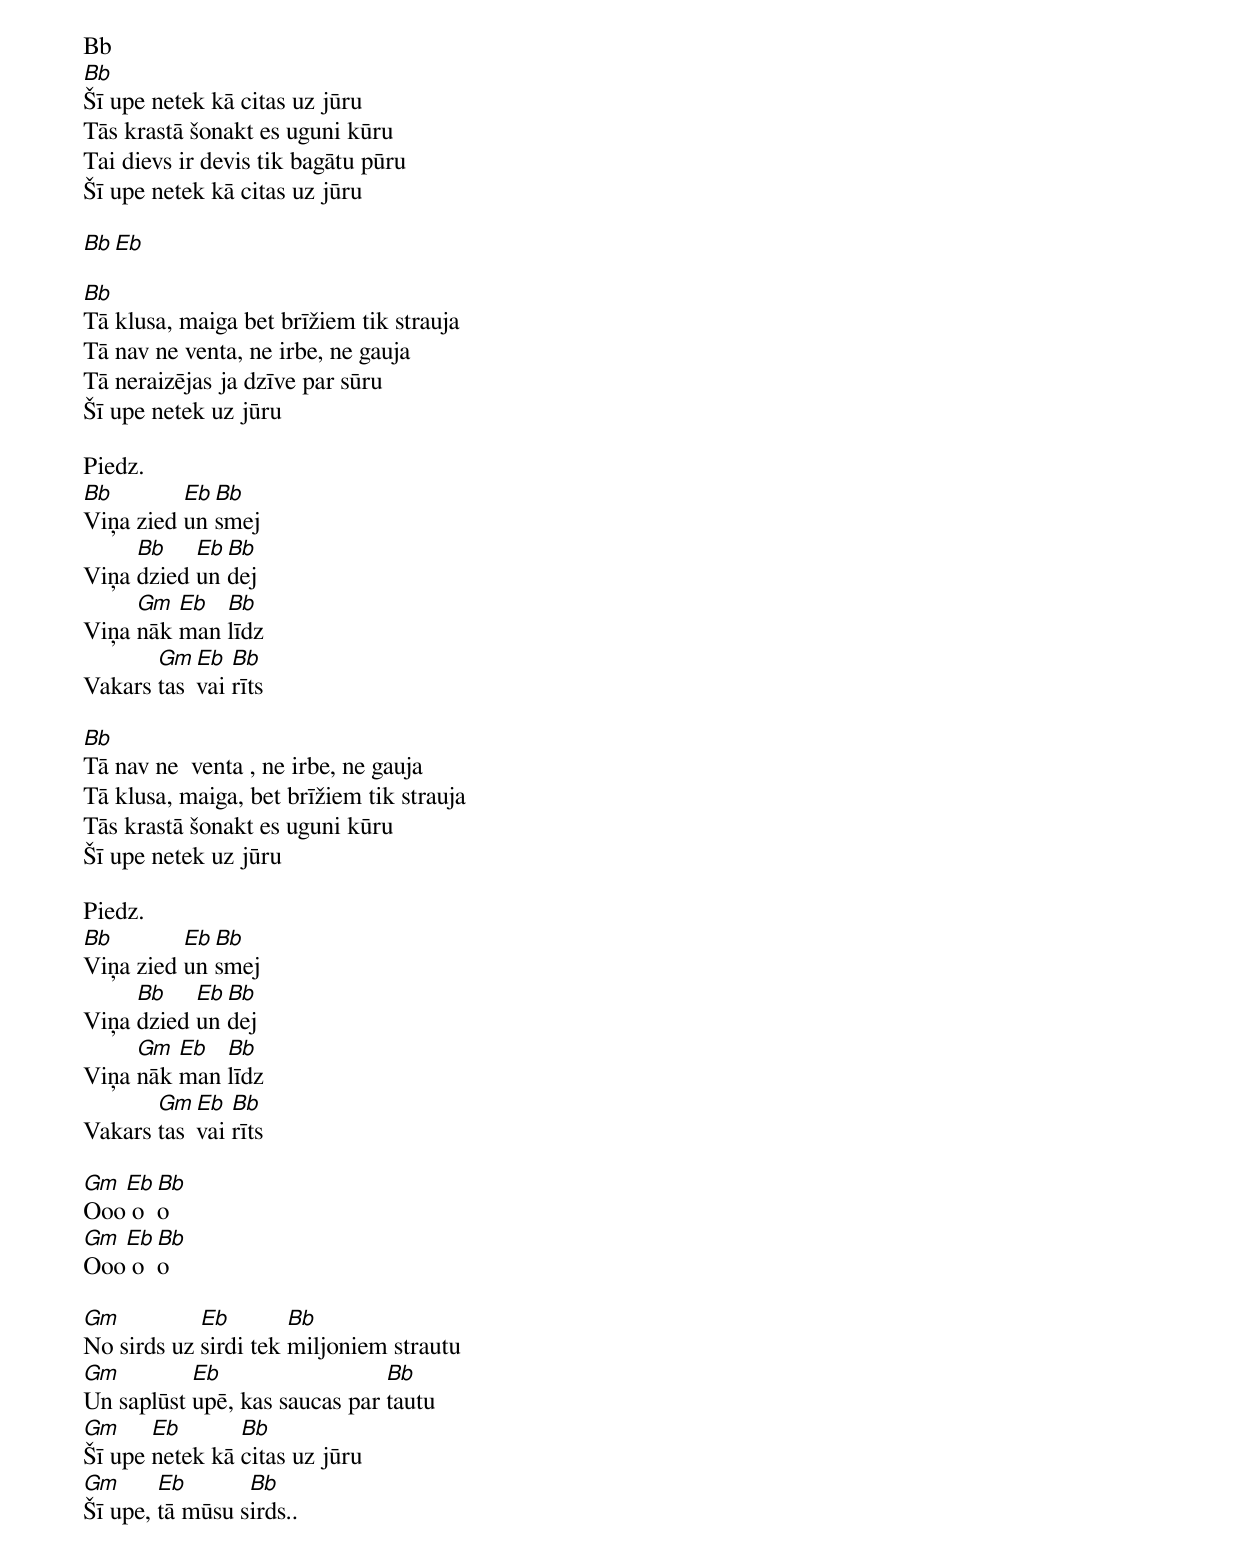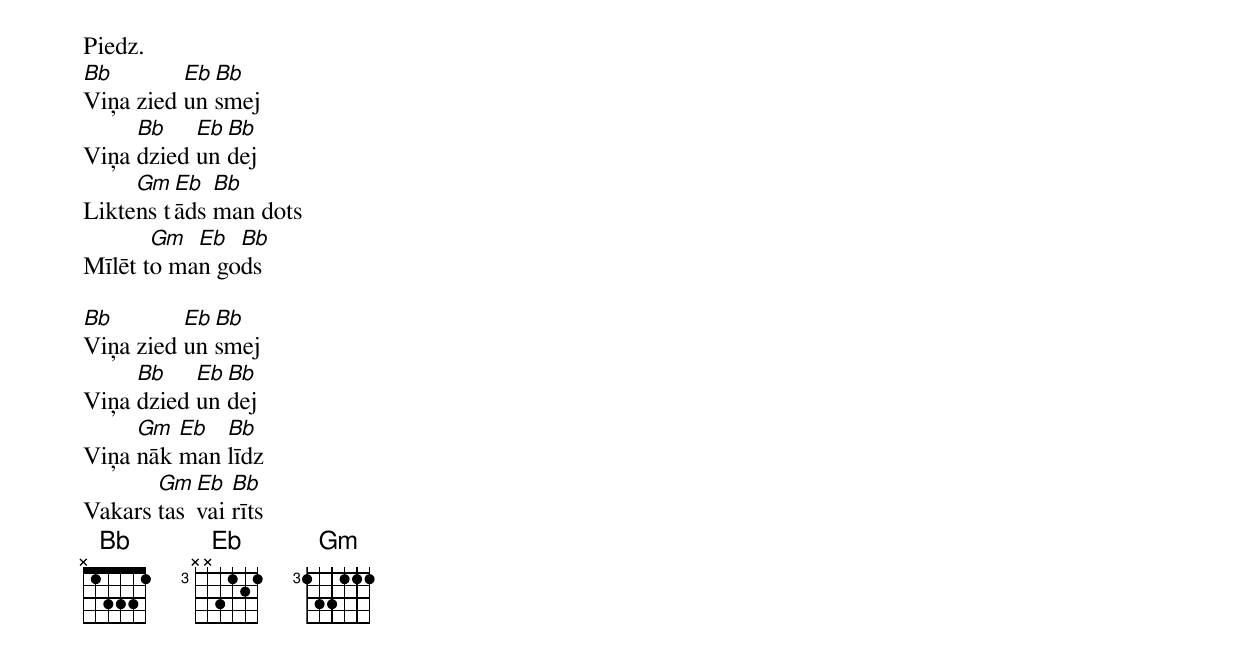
Bb
Bb
Šī upe netek kā citas uz jūru
Tās krastā šonakt es uguni kūru
Tai dievs ir devis tik bagātu pūru
Šī upe netek kā citas uz jūru

Bb Eb

Bb
Tā klusa, maiga bet brīžiem tik strauja
Tā nav ne venta, ne irbe, ne gauja
Tā neraizējas ja dzīve par sūru
Šī upe netek uz jūru

Piedz.
Bb        Eb Bb
Viņa zied un smej
     Bb    Eb Bb
Viņa dzied un dej
     Gm  Eb  Bb
Viņa nāk man līdz
       Gm  Eb  Bb
Vakars tas vai rīts

Bb
Tā nav ne  venta , ne irbe, ne gauja
Tā klusa, maiga, bet brīžiem tik strauja
Tās krastā šonakt es uguni kūru
Šī upe netek uz jūru

Piedz.
Bb        Eb Bb
Viņa zied un smej
     Bb    Eb Bb
Viņa dzied un dej
     Gm  Eb  Bb
Viņa nāk man līdz
       Gm  Eb  Bb
Vakars tas vai rīts

Gm Eb Bb
Ooo o o
Gm Eb Bb
Ooo o o

Gm          Eb        Bb
No sirds uz sirdi tek miljoniem strautu
Gm         Eb                  Bb
Un saplūst upē, kas saucas par tautu
Gm     Eb       Bb
Šī upe netek kā citas uz jūru
Gm      Eb       Bb
Šī upe, tā mūsu sirds..

Piedz.
Bb        Eb Bb
Viņa zied un smej
     Bb    Eb Bb
Viņa dzied un dej
     Gm  Eb  Bb
Liktens tāds man dots
       Gm  Eb  Bb
Mīlēt to man gods

Bb        Eb Bb
Viņa zied un smej
     Bb    Eb Bb
Viņa dzied un dej
     Gm  Eb  Bb
Viņa nāk man līdz
       Gm  Eb  Bb
Vakars tas vai rīts
